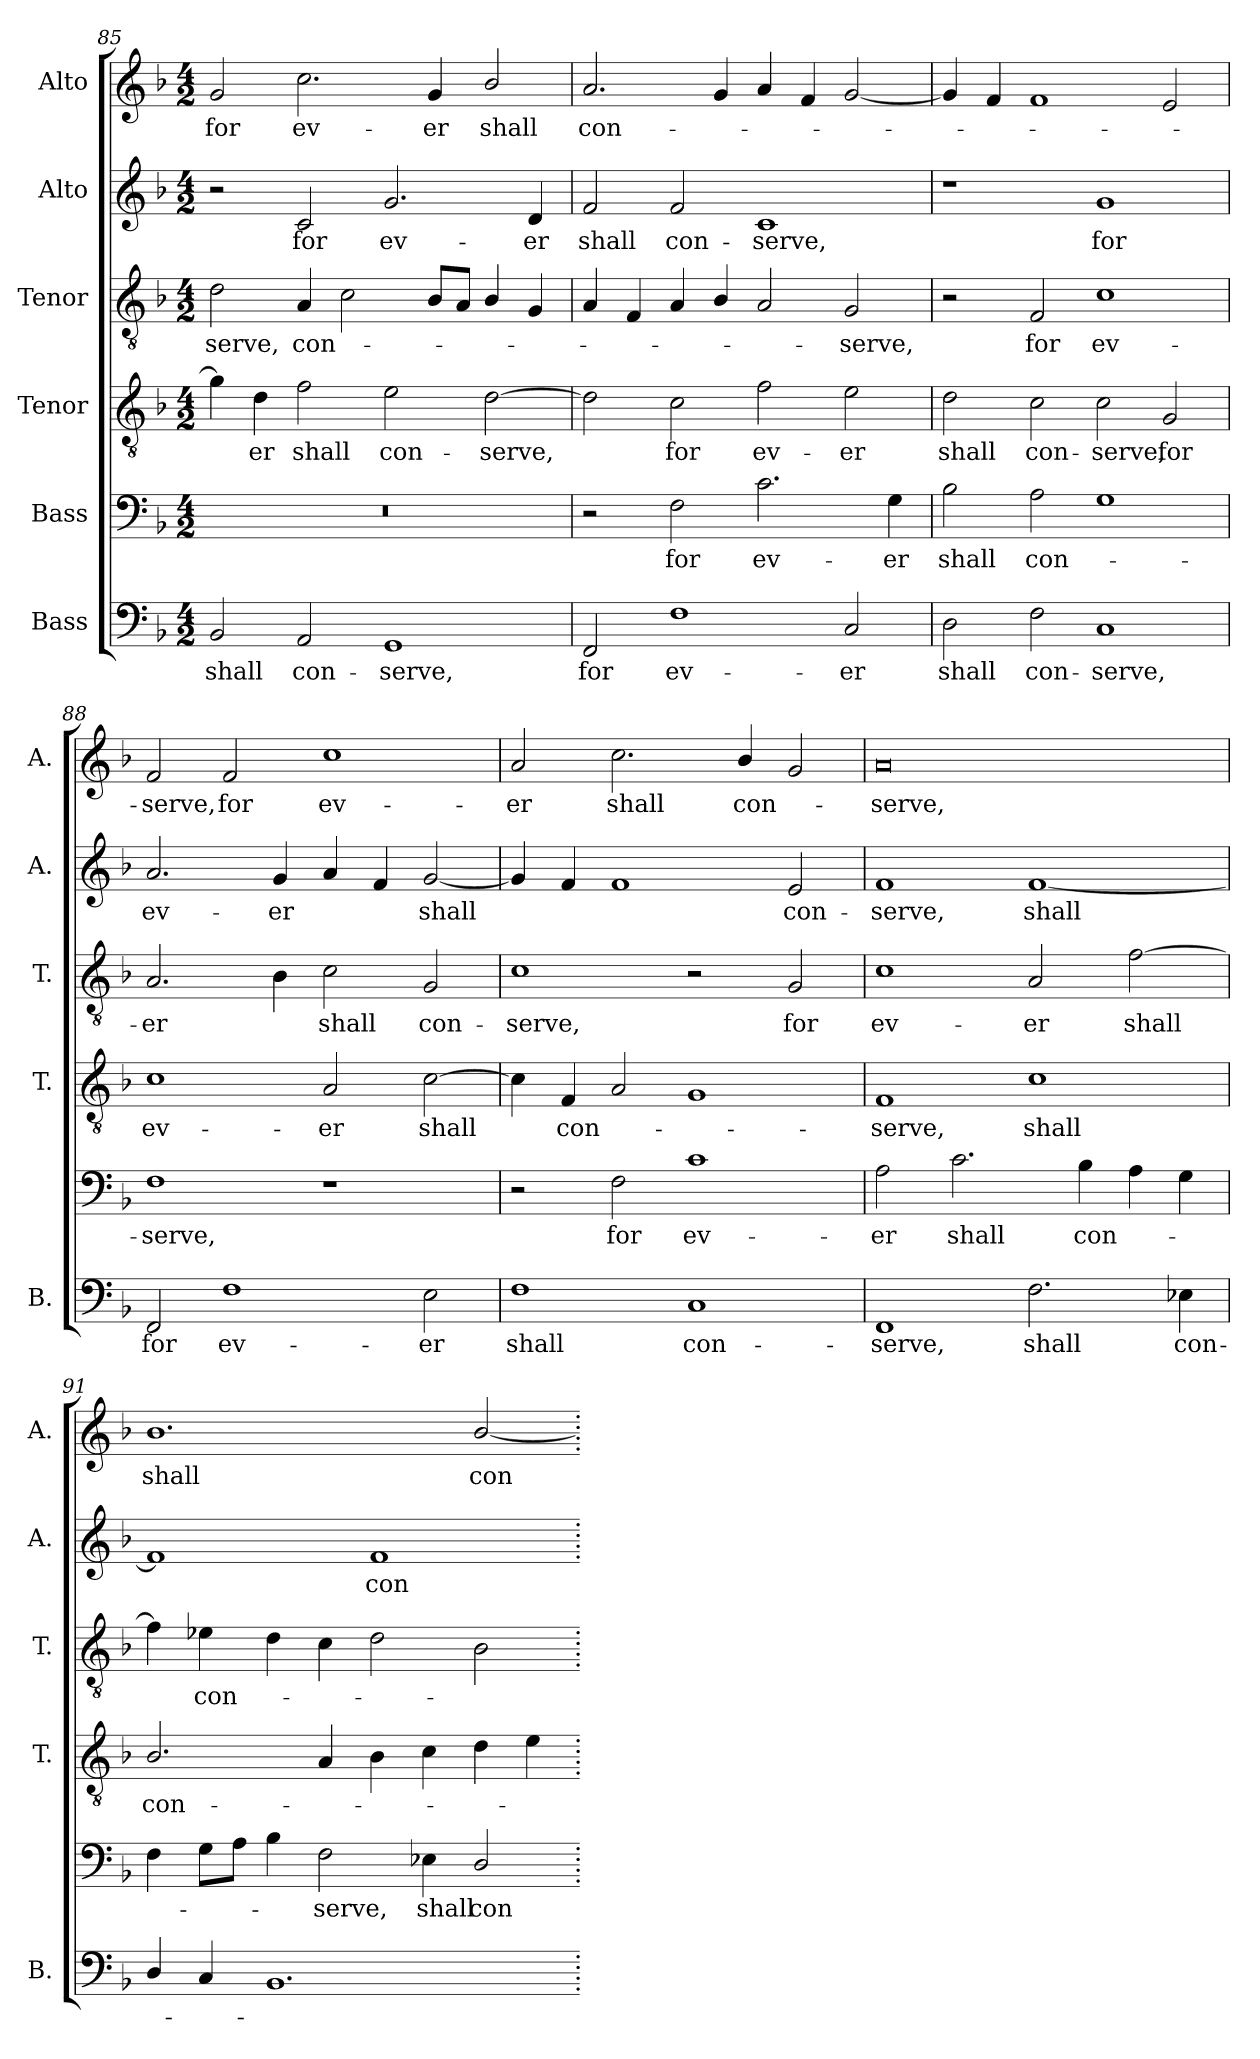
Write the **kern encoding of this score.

**kern	**text	**kern	**text	**kern	**text	**kern	**text	**kern	**text	**kern	**text
*part6	*part6	*part5	*part5	*part4	*part4	*part3	*part3	*part2	*part2	*part1	*part1
*staff6	*staff6	*staff5	*staff5	*staff4	*staff4	*staff3	*staff3	*staff2	*staff2	*staff1	*staff1
*I"Bass	*	*I"Bass	*	*I"Tenor	*	*I"Tenor	*	*I"Alto	*	*I"Alto	*
*I'B.	*	*	*	*I'T.	*	*I'T.	*	*I'A.	*	*I'A.	*
*clefF4	*	*clefF4	*	*clefGv2	*	*clefGv2	*	*clefG2	*	*clefG2	*
*	*	*	*	*ITrd7c12	*	*ITrd7c12	*	*	*	*	*
*k[b-]	*	*k[b-]	*	*k[b-]	*	*k[b-]	*	*k[b-]	*	*k[b-]	*
*F:	*	*F:	*	*F:	*	*F:	*	*F:	*	*F:	*
*M4/2	*	*M4/2	*	*M4/2	*	*M4/2	*	*M4/2	*	*M4/2	*
=85	=85	=85	=85	=85	=85	=85	=85	=85	=85	=85	=85
!	!LO:LY:b	!	!	!	!	!	!LO:LY:b	!	!	!	!LO:LY:b
2BB-/	shall	0r	.	4G\]	.	2D\	-serve,	2r	.	2g/	for
!	!	!	!	!	!LO:LY:b	!	!	!	!	!	!
.	.	.	.	4D\	-er	.	.	.	.	.	.
!	!LO:LY:b	!	!	!	!LO:LY:b	!	!LO:LY:b	!	!LO:LY:b	!	!LO:LY:b
2AA/	con-	.	.	2F\	shall	4AA/	con-	2c/	for	2.cc\	ev-
.	.	.	.	.	.	2C\	.	.	.	.	.
!	!LO:LY:b	!	!	!	!LO:LY:b	!	!	!	!LO:LY:b	!	!
1GG	-serve,	.	.	2E\	con-	.	.	2.g/	ev-	.	.
!	!	!	!	!	!	!	!	!	!	!	!LO:LY:b
.	.	.	.	.	.	8BB-/L	.	.	.	4g/	-er
.	.	.	.	.	.	8AA/J	.	.	.	.	.
!	!	!	!	!	!LO:LY:b	!	!	!	!	!	!LO:LY:b
.	.	.	.	[2D\	-serve,	4BB-/	.	.	.	2b-/	shall
!	!	!	!	!	!	!	!	!	!LO:LY:b	!	!
.	.	.	.	.	.	4GG/	.	4d/	-er	.	.
=86	=86	=86	=86	=86	=86	=86	=86	=86	=86	=86	=86
!	!LO:LY:b	!	!	!	!	!	!	!	!LO:LY:b	!	!LO:LY:b
2FF/	for	2r	.	2D\]	.	4AA/	.	2f/	shall	2.a/	con-
.	.	.	.	.	.	4FF/	.	.	.	.	.
!	!LO:LY:b	!	!LO:LY:b	!	!LO:LY:b	!	!	!	!LO:LY:b	!	!
1F	ev-	2F\	for	2C\	for	4AA/	.	2f/	con-	.	.
.	.	.	.	.	.	4BB-/	.	.	.	4g/	.
!	!	!	!LO:LY:b	!	!LO:LY:b	!	!	!	!LO:LY:b	!	!
.	.	2.c\	ev-	2F\	ev-	2AA/	.	1c	-serve,	4a/	.
.	.	.	.	.	.	.	.	.	.	4f/	.
!	!LO:LY:b	!	!	!	!LO:LY:b	!	!LO:LY:b	!	!	!	!
2C/	-er	.	.	2E\	-er	2GG/	-serve,	.	.	[2g/	.
!	!	!	!LO:LY:b	!	!	!	!	!	!	!	!
.	.	4G\	-er	.	.	.	.	.	.	.	.
=87	=87	=87	=87	=87	=87	=87	=87	=87	=87	=87	=87
!	!LO:LY:b	!	!LO:LY:b	!	!LO:LY:b	!	!	!	!	!	!
2D\	shall	2B-\	shall	2D\	shall	2r	.	1r	.	4g/]	.
.	.	.	.	.	.	.	.	.	.	4f/	.
!	!LO:LY:b	!	!LO:LY:b	!	!LO:LY:b	!	!LO:LY:b	!	!	!	!
2F\	con-	2A\	con-	2C\	con-	2FF/	for	.	.	1f	.
!	!LO:LY:b	!	!	!	!LO:LY:b	!	!LO:LY:b	!	!LO:LY:b	!	!
1C	-serve,	1G	.	2C\	-serve,	1C	ev-	1g	for	.	.
!	!	!	!	!	!LO:LY:b	!	!	!	!	!	!
.	.	.	.	2GG/	for	.	.	.	.	2e/	.
=88	=88	=88	=88	=88	=88	=88	=88	=88	=88	=88	=88
!	!LO:LY:b	!	!LO:LY:b	!	!LO:LY:b	!	!LO:LY:b	!	!LO:LY:b	!	!LO:LY:b
2FF/	for	1F	-serve,	1C	ev-	2.AA/	-er	2.a/	ev-	2f/	-serve,
!	!LO:LY:b	!	!	!	!	!	!	!	!	!	!LO:LY:b
1F	ev-	.	.	.	.	.	.	.	.	2f/	for
!	!	!	!	!	!	!	!	!	!LO:LY:b	!	!
.	.	.	.	.	.	4BB-\	.	4g/	-er	.	.
!	!	!	!	!	!LO:LY:b	!	!LO:LY:b	!	!	!	!LO:LY:b
.	.	1r	.	2AA/	-er	2C\	shall	4a/	.	1cc	ev-
.	.	.	.	.	.	.	.	4f/	.	.	.
!	!LO:LY:b	!	!	!	!LO:LY:b	!	!LO:LY:b	!	!LO:LY:b	!	!
2E\	-er	.	.	[2C\	shall	2GG/	con-	[2g/	shall	.	.
!!LO:PB:g=z
=89	=89	=89	=89	=89	=89	=89	=89	=89	=89	=89	=89
!	!LO:LY:b	!	!	!	!	!	!LO:LY:b	!	!	!	!LO:LY:b
1F	shall	2r	.	4C\]	.	1C	-serve,	4g/]	.	2a/	-er
!	!	!	!	!	!LO:LY:b	!	!	!	!	!	!
.	.	.	.	4FF/	con-	.	.	4f/	.	.	.
!	!	!	!LO:LY:b	!	!	!	!	!	!	!	!LO:LY:b
.	.	2F\	for	2AA/	.	.	.	1f	.	2.cc\	shall
!	!LO:LY:b	!	!LO:LY:b	!	!	!	!	!	!	!	!
1C	con-	1c	ev-	1GG	.	2r	.	.	.	.	.
!	!	!	!	!	!	!	!	!	!	!	!LO:LY:b
.	.	.	.	.	.	.	.	.	.	4b-/	con-
!	!	!	!	!	!	!	!LO:LY:b	!	!LO:LY:b	!	!
.	.	.	.	.	.	2GG/	for	2e/	con-	2g/	.
=90	=90	=90	=90	=90	=90	=90	=90	=90	=90	=90	=90
!	!LO:LY:b	!	!LO:LY:b	!	!LO:LY:b	!	!LO:LY:b	!	!LO:LY:b	!	!LO:LY:b
1FF	-serve,	2A\	-er	1FF	-serve,	1C	ev-	1f	-serve,	0a	-serve,
!	!	!	!LO:LY:b	!	!	!	!	!	!	!	!
.	.	2.c\	shall	.	.	.	.	.	.	.	.
!	!LO:LY:b	!	!	!	!LO:LY:b	!	!LO:LY:b	!	!LO:LY:b	!	!
2.F\	shall	.	.	1C	shall	2AA/	-er	[1f	shall	.	.
!	!	!	!LO:LY:b	!	!	!	!	!	!	!	!
.	.	4B-\	con-	.	.	.	.	.	.	.	.
!	!	!	!	!	!	!	!LO:LY:b	!	!	!	!
.	.	4A\	.	.	.	[2F\	shall	.	.	.	.
!	!LO:LY:b	!	!	!	!	!	!	!	!	!	!
4E-X\	con-	4G\	.	.	.	.	.	.	.	.	.
=91	=91	=91	=91	=91	=91	=91	=91	=91	=91	=91	=91
!	!	!	!	!	!LO:LY:b	!	!	!	!	!	!LO:LY:b
4D/	.	4F\	.	2.BB-/	con-	4F\]	.	1f]	.	1.b-	shall
!	!	!	!	!	!	!	!LO:LY:b	!	!	!	!
4C/	.	8G\L	.	.	.	4E-X\	con-	.	.	.	.
.	.	8A\J	.	.	.	.	.	.	.	.	.
1.BB-	.	4B-\	.	.	.	4D\	.	.	.	.	.
!	!	!	!LO:LY:b	!	!	!	!	!	!	!	!
.	.	2F\	-serve,	4AA/	.	4C\	.	.	.	.	.
!	!	!	!	!	!	!	!	!	!LO:LY:b	!	!
.	.	.	.	4BB-\	.	2D\	.	1f	con-	.	.
!	!	!	!LO:LY:b	!	!	!	!	!	!	!	!
.	.	4E-X\	shall	4C\	.	.	.	.	.	.	.
!	!	!	!LO:LY:b	!	!	!	!	!	!	!	!LO:LY:b
.	.	2D/	con-	4D\	.	2BB-\	.	.	.	[2b-/	con-
.	.	.	.	4E\	.	.	.	.	.	.	.
=.	=.	=.	=.	=.	=.	=.	=.	=.	=.	=.	=.
*-	*-	*-	*-	*-	*-	*-	*-	*-	*-	*-	*-
